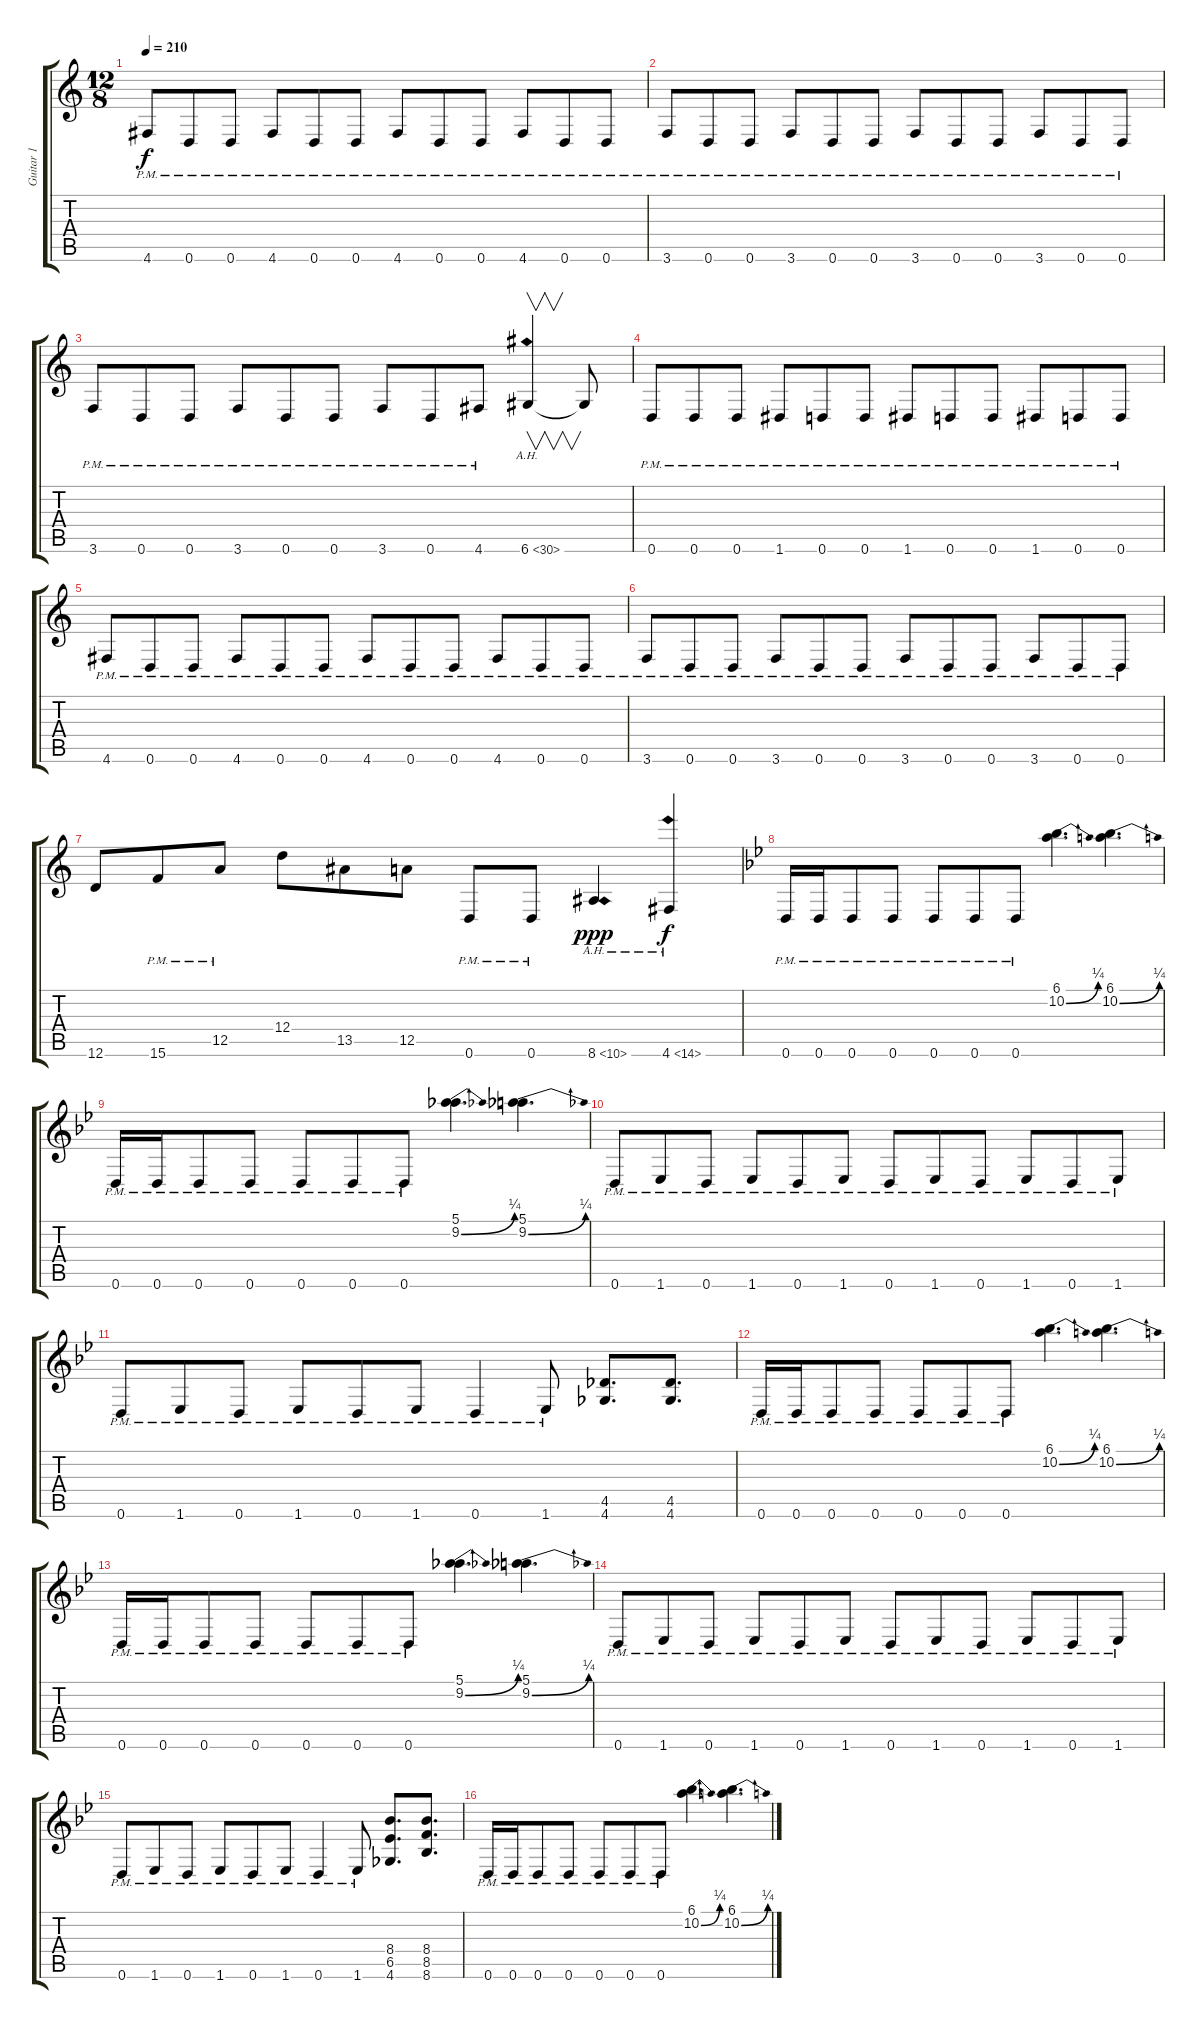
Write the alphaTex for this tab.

\track ("Guitar 1" "Guitar 1") {instrument distortionguitar}
\staff {score tabs}
\tuning (E4 B3 G3 D3 A2 D2) {hide}
\ts (12 8)
\tempo 210
\clef g2
\ks c
4.6{pm}.8{dy f} 0.6{pm}.8 0.6{pm}.8 4.6{pm}.8 0.6{pm}.8 0.6{pm}.8 4.6{pm}.8 0.6{pm}.8 0.6{pm}.8 4.6{pm}.8 0.6{pm}.8 0.6{pm}.8 |
3.6{pm}.8 0.6{pm}.8 0.6{pm}.8 3.6{pm}.8 0.6{pm}.8 0.6{pm}.8 3.6{pm}.8 0.6{pm}.8 0.6{pm}.8 3.6{pm}.8 0.6{pm}.8 0.6{pm}.8 |
3.6{pm}.8 0.6{pm}.8 0.6{pm}.8 3.6{pm}.8 0.6{pm}.8 0.6{pm}.8 3.6{pm}.8 0.6{pm}.8 4.6{pm}.8 6.6{ah 24}.4{v} 6.6{t}.8 |
0.6{pm}.8 0.6{pm}.8 0.6{pm}.8 1.6{pm}.8 0.6{pm}.8 0.6{pm}.8 1.6{pm}.8 0.6{pm}.8 0.6{pm}.8 1.6{pm}.8 0.6{pm}.8 0.6{pm}.8 |
4.6{pm}.8 0.6{pm}.8 0.6{pm}.8 4.6{pm}.8 0.6{pm}.8 0.6{pm}.8 4.6{pm}.8 0.6{pm}.8 0.6{pm}.8 4.6{pm}.8 0.6{pm}.8 0.6{pm}.8 |
3.6{pm}.8 0.6{pm}.8 0.6{pm}.8 3.6{pm}.8 0.6{pm}.8 0.6{pm}.8 3.6{pm}.8 0.6{pm}.8 0.6{pm}.8 3.6{pm}.8 0.6{pm}.8 0.6{pm}.8 |
12.6.8 15.6{pm}.8 12.5{pm}.8 12.4.8 13.5.8 12.5.8 0.6{pm}.8 0.6{pm}.8 8.6{ah 2}.4{dy ppp} 4.6{ah 10}.4{dy f} |
\ks bb
0.6{pm}.16 0.6{pm}.16 0.6{pm}.8 0.6{pm}.8 0.6{pm}.8 0.6{pm}.8 0.6{pm}.8 (6.1 10.2{be (bend 0 0 60 1)}).4{d} (6.1 10.2{be (bend 0 0 60 1)}).4{d} |
0.6{pm}.16 0.6{pm}.16 0.6{pm}.8 0.6{pm}.8 0.6{pm}.8 0.6{pm}.8 0.6{pm}.8 (5.1 9.2{be (bend 0 0 60 1)}).4{d} (5.1 9.2{be (bend 0 0 60 1)}).4{d} |
0.6{pm}.8 1.6{pm}.8 0.6{pm}.8 1.6{pm}.8 0.6{pm}.8 1.6{pm}.8 0.6{pm}.8 1.6{pm}.8 0.6{pm}.8 1.6{pm}.8 0.6{pm}.8 1.6{pm}.8 |
0.6{pm}.8 1.6{pm}.8 0.6{pm}.8 1.6{pm}.8 0.6{pm}.8 1.6{pm}.8 0.6{pm}.4 1.6{pm}.8 (4.5 4.6).8{d} (4.5 4.6).8{d} |
0.6{pm}.16 0.6{pm}.16 0.6{pm}.8 0.6{pm}.8 0.6{pm}.8 0.6{pm}.8 0.6{pm}.8 (6.1 10.2{be (bend 0 0 60 1)}).4{d} (6.1 10.2{be (bend 0 0 60 1)}).4{d} |
0.6{pm}.16 0.6{pm}.16 0.6{pm}.8 0.6{pm}.8 0.6{pm}.8 0.6{pm}.8 0.6{pm}.8 (5.1 9.2{be (bend 0 0 60 1)}).4{d} (5.1 9.2{be (bend 0 0 60 1)}).4{d} |
0.6{pm}.8 1.6{pm}.8 0.6{pm}.8 1.6{pm}.8 0.6{pm}.8 1.6{pm}.8 0.6{pm}.8 1.6{pm}.8 0.6{pm}.8 1.6{pm}.8 0.6{pm}.8 1.6{pm}.8 |
0.6{pm}.8 1.6{pm}.8 0.6{pm}.8 1.6{pm}.8 0.6{pm}.8 1.6{pm}.8 0.6{pm}.4 1.6{pm}.8 (8.4 6.5 4.6).8{d} (8.4 8.5 8.6).8{d} |
0.6{pm}.16 0.6{pm}.16 0.6{pm}.8 0.6{pm}.8 0.6{pm}.8 0.6{pm}.8 0.6{pm}.8 (6.1 10.2{be (bend 0 0 60 1)}).4{d} (6.1 10.2{be (bend 0 0 60 1)}).4{d}
